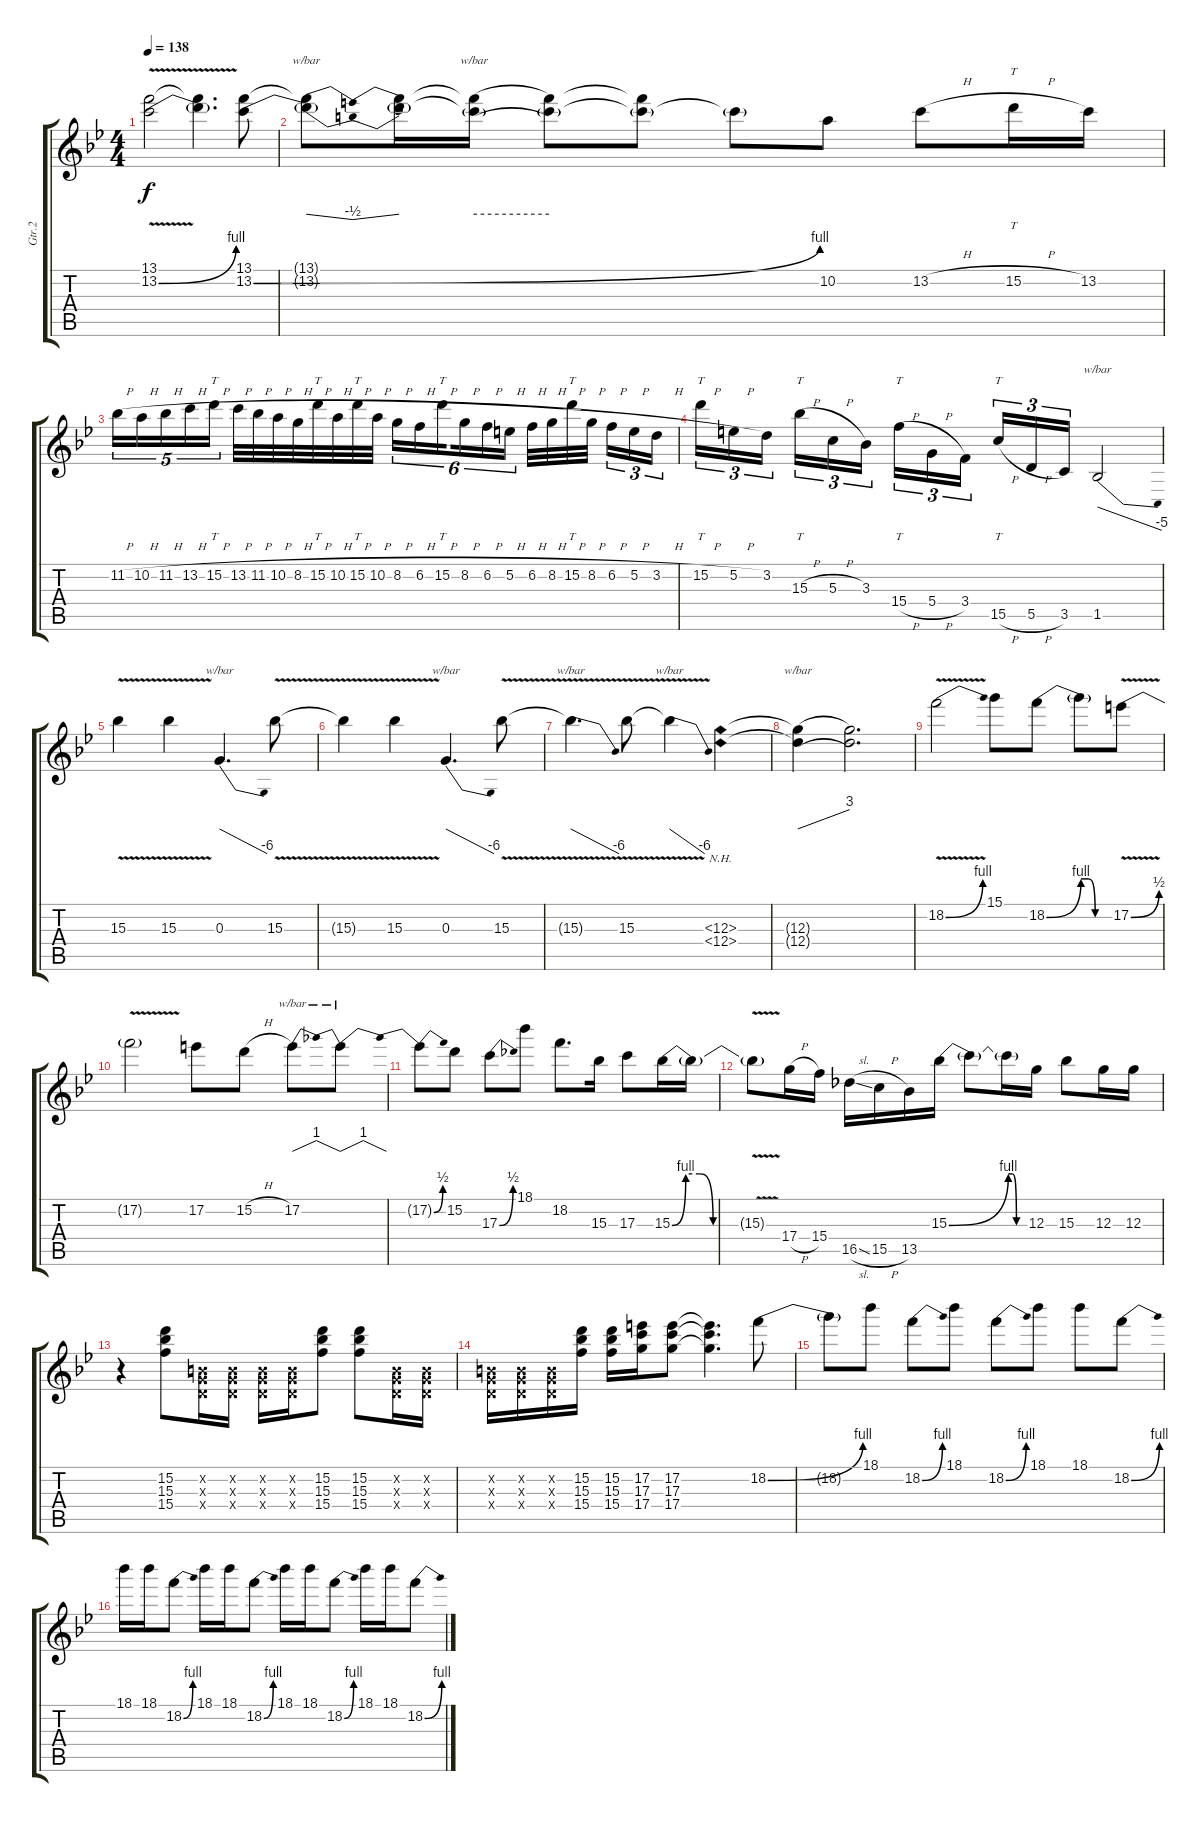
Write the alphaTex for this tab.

\track ("Gtr.2" "Gtr.2") {instrument distortionguitar}
\staff {score tabs}
\tuning (E4 B3 G3 D3 A2 E2) {hide}
\ts (4 4)
\tempo 138
\clef g2
\ks bb
(13.1 13.2{be (bend 0 0 60 4) v}).2{dy f} (13.1{t} 13.2{t}).4{d} (13.1 13.2{be (bend 0 0 60 4)}).8 |
(13.1{t} 13.2{t}).8{tbe (dip default 0 0 30 -2 60 0)} (13.1{t} 13.2{t}).16 (13.1{t} 13.2{t}).16{tbe (hold default 0 0 60 0)} (13.1{t} 13.2{t}).8 (13.1{t} 13.2{t}).8 13.2{t}.8 10.2.8 13.2{h}.8 15.2{h}.16{tt} 13.2.16 |
11.2{h}.16{tu (5 4)} 10.2{h}.16{tu (5 4)} 11.2{h}.16{tu (5 4)} 13.2{h}.16{tu (5 4)} 15.2{h}.16{tt tu (5 4)} 13.2{h}.32 11.2{h}.32 10.2{h}.32 8.2{h}.32 15.2{h}.32{tt} 10.2{h}.32 15.2{h}.32{tt} 10.2{h}.32 8.2{h}.16{tu (6 4)} 6.2{h}.16{tu (6 4)} 15.2{h}.16{tt tu (6 4) beam splitsecondary} 8.2{h}.16{tu (6 4)} 6.2{h}.16{tu (6 4)} 5.2{h}.16{tu (6 4)} 6.2{h}.32 8.2{h}.32 15.2{h}.32{tt} 8.2{h}.32{beam splitsecondary} 6.2{h}.16{tu (3 2)} 5.2{h}.16{tu (3 2)} 3.2{h}.16{tu (3 2)} |
15.2{h}.16{tt tu (3 2)} 5.2{h}.16{tu (3 2)} 3.2.16{tu (3 2) beam splitsecondary} 15.3{h}.16{tt tu (3 2)} 5.3{h}.16{tu (3 2)} 3.3.16{tu (3 2)} 15.4{h}.16{tt tu (3 2)} 5.4{h}.16{tu (3 2)} 3.4.16{tu (3 2) beam splitsecondary} 15.5{h}.16{tt tu (3 2)} 5.5{h}.16{tu (3 2)} 3.5.16{tu (3 2)} 1.5.2{tbe (dive default 0 0 60 -20)} |
15.3{v}.4 15.3{v}.4 0.3.4{d tbe (dive default 0 0 60 -24)} 15.3{v}.8 |
15.3{t}.4 15.3{v}.4 0.3.4{d tbe (dive default 0 0 60 -24)} 15.3{v}.8 |
15.3{t}.4{d tbe (dive default 0 0 60 -24)} 15.3{v}.8 15.3{t}.4{tbe (dive default 0 0 60 -24)} (12.3{nh} 12.4{nh}).4 |
(12.3{t} 12.4{t}).4{tbe (dive default 0 0 60 12)} (12.3{t} 12.4{t}).2{d} |
18.2{be (bend 0 0 60 4) v}.2{volume 5} 15.1.8 18.2{be (bend 0 0 60 4)}.8 18.2{be (custom 0 4 15 4 30 0 60 0) t}.8 17.2{be (bend 0 0 60 2) v}.8 |
17.2{t}.2 17.2.8 15.2{h}.8 17.2.8{tbe (dip default 0 0 30 4 60 0)} 17.2{t}.8{tbe (dip default 0 0 30 4 60 0)} |
17.2{be (bend 0 0 60 2) t}.8 15.2.8 17.3{be (bend 0 0 60 2)}.8 18.1.8 18.2.8{d} 15.3.16 17.3.8 15.3{be (custom 0 0 10 4 20 4 30 0 60 0)}.16 15.3{t}.16 |
15.3{v t}.8 17.4{h}.16 15.4.16 16.5{sl}.16 15.5{h}.16 13.5.16 15.3{be (bend 0 0 60 4)}.16 15.3{t}.8 15.3{be (custom 0 4 15 4 30 0 60 0) t}.16 12.3.16 15.3.8 12.3.16 12.3.16 |
r.4{volume 0} (15.2 15.3 15.4).8 (0.2{x} 0.3{x} 0.4{x}).16 (0.2{x} 0.3{x} 0.4{x}).16 (0.2{x} 0.3{x} 0.4{x}).16 (0.2{x} 0.3{x} 0.4{x}).16 (15.2 15.3 15.4).8 (15.2 15.3 15.4).8 (0.2{x} 0.3{x} 0.4{x}).16 (0.2{x} 0.3{x} 0.4{x}).16 |
(0.2{x} 0.3{x} 0.4{x}).16 (0.2{x} 0.3{x} 0.4{x}).16 (0.2{x} 0.3{x} 0.4{x}).16 (15.2 15.3 15.4).16 (15.2 15.3 15.4).16 (17.2 17.3 17.4).16 (17.2 17.3 17.4).8 (17.2{t} 17.3{t} 17.4{t}).4{d} 18.2{be (bend 0 0 60 4)}.8 |
18.2{t}.8 18.1.8 18.2{be (bend 0 0 60 4)}.8 18.1.8 18.2{be (bend 0 0 60 4)}.8 18.1.8 18.1.8 18.2{be (bend 0 0 60 4)}.8 |
18.1.16 18.1.16 18.2{be (bend 0 0 60 4)}.8 18.1.16 18.1.16 18.2{be (bend 0 0 60 4)}.8 18.1.16 18.1.16 18.2{be (bend 0 0 60 4)}.8 18.1.16 18.1.16 18.2{be (bend 0 0 60 4)}.8
